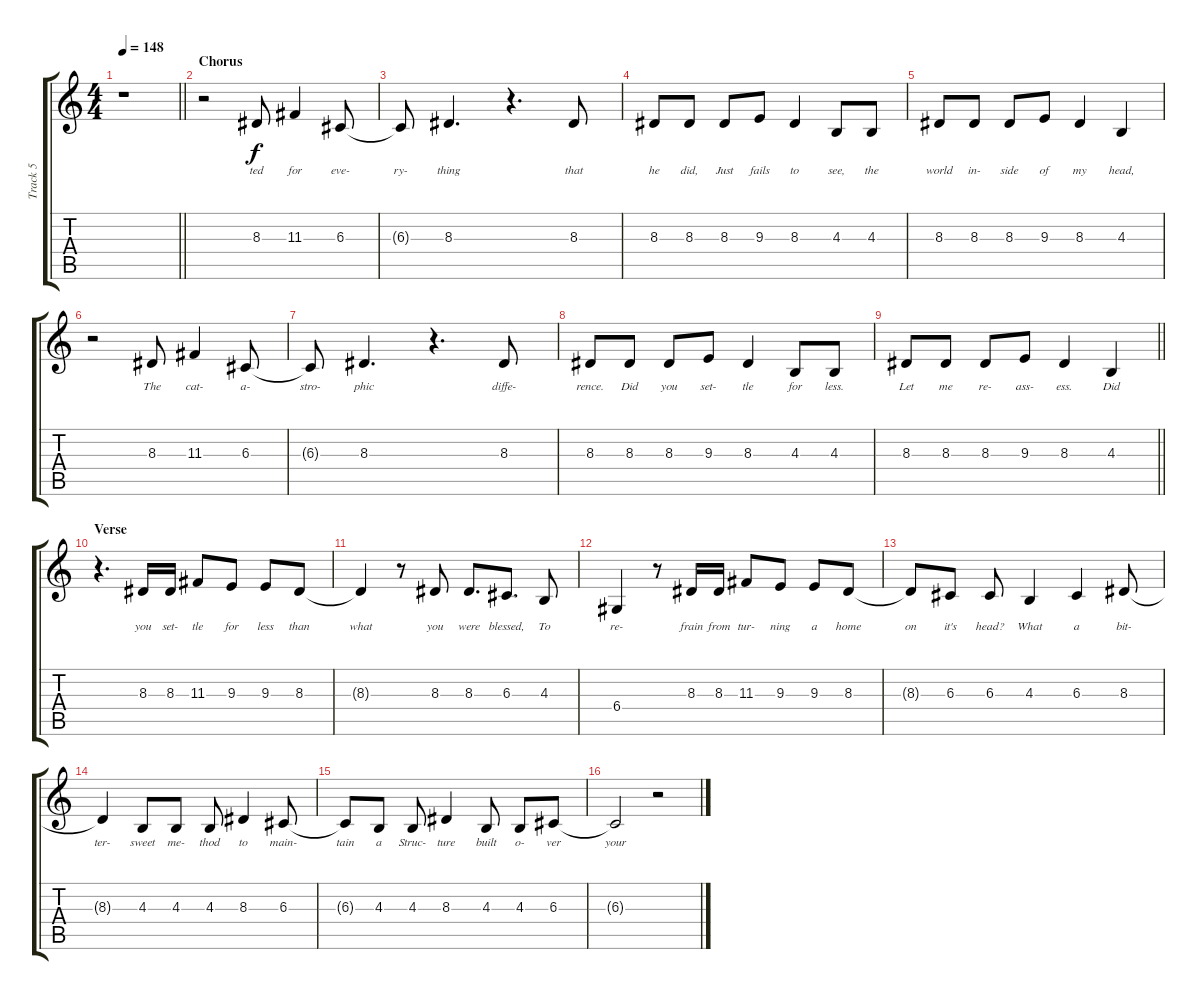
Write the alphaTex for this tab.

\track ("Track 5" "Track 5") {instrument flute}
\staff {score tabs}
\tuning (E4 B3 G3 D3 A2 D2) {hide}
\ts (4 4)
\tempo 148
\clef g2
\barLineRight lightlight
\ks c
r.1{dy f} |
\section ("" "Chorus")
r.2 8.3.8{lyrics (0 "ted") lyrics (1 "") lyrics (2 "") lyrics (3 "") lyrics (4 "")} 11.3.4{lyrics (0 "for") lyrics (1 "") lyrics (2 "") lyrics (3 "") lyrics (4 "")} 6.3.8{lyrics (0 "eve-") lyrics (1 "") lyrics (2 "") lyrics (3 "") lyrics (4 "")} |
6.3{t}.8{lyrics (0 "ry-") lyrics (1 "") lyrics (2 "") lyrics (3 "") lyrics (4 "")} 8.3.4{d lyrics (0 "thing") lyrics (1 "") lyrics (2 "") lyrics (3 "") lyrics (4 "")} r.4{d} 8.3.8{lyrics (0 "that") lyrics (1 "") lyrics (2 "") lyrics (3 "") lyrics (4 "")} |
8.3.8{lyrics (0 "he") lyrics (1 "") lyrics (2 "") lyrics (3 "") lyrics (4 "")} 8.3.8{lyrics (0 "did,") lyrics (1 "") lyrics (2 "") lyrics (3 "") lyrics (4 "")} 8.3.8{lyrics (0 "Just") lyrics (1 "") lyrics (2 "") lyrics (3 "") lyrics (4 "")} 9.3.8{lyrics (0 "fails") lyrics (1 "") lyrics (2 "") lyrics (3 "") lyrics (4 "")} 8.3.4{lyrics (0 "to") lyrics (1 "") lyrics (2 "") lyrics (3 "") lyrics (4 "")} 4.3.8{lyrics (0 "see,") lyrics (1 "") lyrics (2 "") lyrics (3 "") lyrics (4 "")} 4.3.8{lyrics (0 "the") lyrics (1 "") lyrics (2 "") lyrics (3 "") lyrics (4 "")} |
8.3.8{lyrics (0 "world") lyrics (1 "") lyrics (2 "") lyrics (3 "") lyrics (4 "")} 8.3.8{lyrics (0 "in-") lyrics (1 "") lyrics (2 "") lyrics (3 "") lyrics (4 "")} 8.3.8{lyrics (0 "side") lyrics (1 "") lyrics (2 "") lyrics (3 "") lyrics (4 "")} 9.3.8{lyrics (0 "of") lyrics (1 "") lyrics (2 "") lyrics (3 "") lyrics (4 "")} 8.3.4{lyrics (0 "my") lyrics (1 "") lyrics (2 "") lyrics (3 "") lyrics (4 "")} 4.3.4{lyrics (0 "head,") lyrics (1 "") lyrics (2 "") lyrics (3 "") lyrics (4 "")} |
r.2 8.3.8{lyrics (0 "The") lyrics (1 "") lyrics (2 "") lyrics (3 "") lyrics (4 "")} 11.3.4{lyrics (0 "cat-") lyrics (1 "") lyrics (2 "") lyrics (3 "") lyrics (4 "")} 6.3.8{lyrics (0 "a-") lyrics (1 "") lyrics (2 "") lyrics (3 "") lyrics (4 "")} |
6.3{t}.8{lyrics (0 "stro-") lyrics (1 "") lyrics (2 "") lyrics (3 "") lyrics (4 "")} 8.3.4{d lyrics (0 "phic") lyrics (1 "") lyrics (2 "") lyrics (3 "") lyrics (4 "")} r.4{d} 8.3.8{lyrics (0 "diffe-") lyrics (1 "") lyrics (2 "") lyrics (3 "") lyrics (4 "")} |
8.3.8{lyrics (0 "rence.") lyrics (1 "") lyrics (2 "") lyrics (3 "") lyrics (4 "")} 8.3.8{lyrics (0 "Did") lyrics (1 "") lyrics (2 "") lyrics (3 "") lyrics (4 "")} 8.3.8{lyrics (0 "you") lyrics (1 "") lyrics (2 "") lyrics (3 "") lyrics (4 "")} 9.3.8{lyrics (0 "set-") lyrics (1 "") lyrics (2 "") lyrics (3 "") lyrics (4 "")} 8.3.4{lyrics (0 "tle") lyrics (1 "") lyrics (2 "") lyrics (3 "") lyrics (4 "")} 4.3.8{lyrics (0 "for") lyrics (1 "") lyrics (2 "") lyrics (3 "") lyrics (4 "")} 4.3.8{lyrics (0 "less.") lyrics (1 "") lyrics (2 "") lyrics (3 "") lyrics (4 "")} |
\barLineRight lightlight
8.3.8{lyrics (0 "Let") lyrics (1 "") lyrics (2 "") lyrics (3 "") lyrics (4 "")} 8.3.8{lyrics (0 "me") lyrics (1 "") lyrics (2 "") lyrics (3 "") lyrics (4 "")} 8.3.8{lyrics (0 "re-") lyrics (1 "") lyrics (2 "") lyrics (3 "") lyrics (4 "")} 9.3.8{lyrics (0 "ass-") lyrics (1 "") lyrics (2 "") lyrics (3 "") lyrics (4 "")} 8.3.4{lyrics (0 "ess.") lyrics (1 "") lyrics (2 "") lyrics (3 "") lyrics (4 "")} 4.3.4{lyrics (0 "Did") lyrics (1 "") lyrics (2 "") lyrics (3 "") lyrics (4 "")} |
\section ("" "Verse")
r.4{d} 8.3.16{lyrics (0 "you") lyrics (1 "") lyrics (2 "") lyrics (3 "") lyrics (4 "")} 8.3.16{lyrics (0 "set-") lyrics (1 "") lyrics (2 "") lyrics (3 "") lyrics (4 "")} 11.3.8{lyrics (0 "tle") lyrics (1 "") lyrics (2 "") lyrics (3 "") lyrics (4 "")} 9.3.8{lyrics (0 "for") lyrics (1 "") lyrics (2 "") lyrics (3 "") lyrics (4 "")} 9.3.8{lyrics (0 "less") lyrics (1 "") lyrics (2 "") lyrics (3 "") lyrics (4 "")} 8.3.8{lyrics (0 "than") lyrics (1 "") lyrics (2 "") lyrics (3 "") lyrics (4 "")} |
8.3{t}.4{lyrics (0 "what") lyrics (1 "") lyrics (2 "") lyrics (3 "") lyrics (4 "")} r.8 8.3.8{lyrics (0 "you") lyrics (1 "") lyrics (2 "") lyrics (3 "") lyrics (4 "")} 8.3.8{d lyrics (0 "were") lyrics (1 "") lyrics (2 "") lyrics (3 "") lyrics (4 "")} 6.3.8{d lyrics (0 "blessed,") lyrics (1 "") lyrics (2 "") lyrics (3 "") lyrics (4 "")} 4.3.8{lyrics (0 "To") lyrics (1 "") lyrics (2 "") lyrics (3 "") lyrics (4 "")} |
6.4.4{lyrics (0 "re-") lyrics (1 "") lyrics (2 "") lyrics (3 "") lyrics (4 "")} r.8 8.3.16{lyrics (0 "frain") lyrics (1 "") lyrics (2 "") lyrics (3 "") lyrics (4 "")} 8.3.16{lyrics (0 "from") lyrics (1 "") lyrics (2 "") lyrics (3 "") lyrics (4 "")} 11.3.8{lyrics (0 "tur-") lyrics (1 "") lyrics (2 "") lyrics (3 "") lyrics (4 "")} 9.3.8{lyrics (0 "ning") lyrics (1 "") lyrics (2 "") lyrics (3 "") lyrics (4 "")} 9.3.8{lyrics (0 "a") lyrics (1 "") lyrics (2 "") lyrics (3 "") lyrics (4 "")} 8.3.8{lyrics (0 "home") lyrics (1 "") lyrics (2 "") lyrics (3 "") lyrics (4 "")} |
8.3{t}.8{lyrics (0 "on") lyrics (1 "") lyrics (2 "") lyrics (3 "") lyrics (4 "")} 6.3.8{lyrics (0 "it's") lyrics (1 "") lyrics (2 "") lyrics (3 "") lyrics (4 "")} 6.3.8{lyrics (0 "head?") lyrics (1 "") lyrics (2 "") lyrics (3 "") lyrics (4 "")} 4.3.4{lyrics (0 "What") lyrics (1 "") lyrics (2 "") lyrics (3 "") lyrics (4 "")} 6.3.4{lyrics (0 "a") lyrics (1 "") lyrics (2 "") lyrics (3 "") lyrics (4 "")} 8.3.8{lyrics (0 "bit-") lyrics (1 "") lyrics (2 "") lyrics (3 "") lyrics (4 "")} |
8.3{t}.4{lyrics (0 "ter-") lyrics (1 "") lyrics (2 "") lyrics (3 "") lyrics (4 "")} 4.3.8{lyrics (0 "sweet") lyrics (1 "") lyrics (2 "") lyrics (3 "") lyrics (4 "")} 4.3.8{lyrics (0 "me-") lyrics (1 "") lyrics (2 "") lyrics (3 "") lyrics (4 "")} 4.3.8{lyrics (0 "thod") lyrics (1 "") lyrics (2 "") lyrics (3 "") lyrics (4 "")} 8.3.4{lyrics (0 "to") lyrics (1 "") lyrics (2 "") lyrics (3 "") lyrics (4 "")} 6.3.8{lyrics (0 "main-") lyrics (1 "") lyrics (2 "") lyrics (3 "") lyrics (4 "")} |
6.3{t}.8{lyrics (0 "tain") lyrics (1 "") lyrics (2 "") lyrics (3 "") lyrics (4 "")} 4.3.8{lyrics (0 "a") lyrics (1 "") lyrics (2 "") lyrics (3 "") lyrics (4 "")} 4.3.8{lyrics (0 "Struc-") lyrics (1 "") lyrics (2 "") lyrics (3 "") lyrics (4 "")} 8.3.4{lyrics (0 "ture") lyrics (1 "") lyrics (2 "") lyrics (3 "") lyrics (4 "")} 4.3.8{lyrics (0 "built") lyrics (1 "") lyrics (2 "") lyrics (3 "") lyrics (4 "")} 4.3.8{lyrics (0 "o-") lyrics (1 "") lyrics (2 "") lyrics (3 "") lyrics (4 "")} 6.3.8{lyrics (0 "ver") lyrics (1 "") lyrics (2 "") lyrics (3 "") lyrics (4 "")} |
6.3{t}.2{lyrics (0 "your") lyrics (1 "") lyrics (2 "") lyrics (3 "") lyrics (4 "")} r.2
